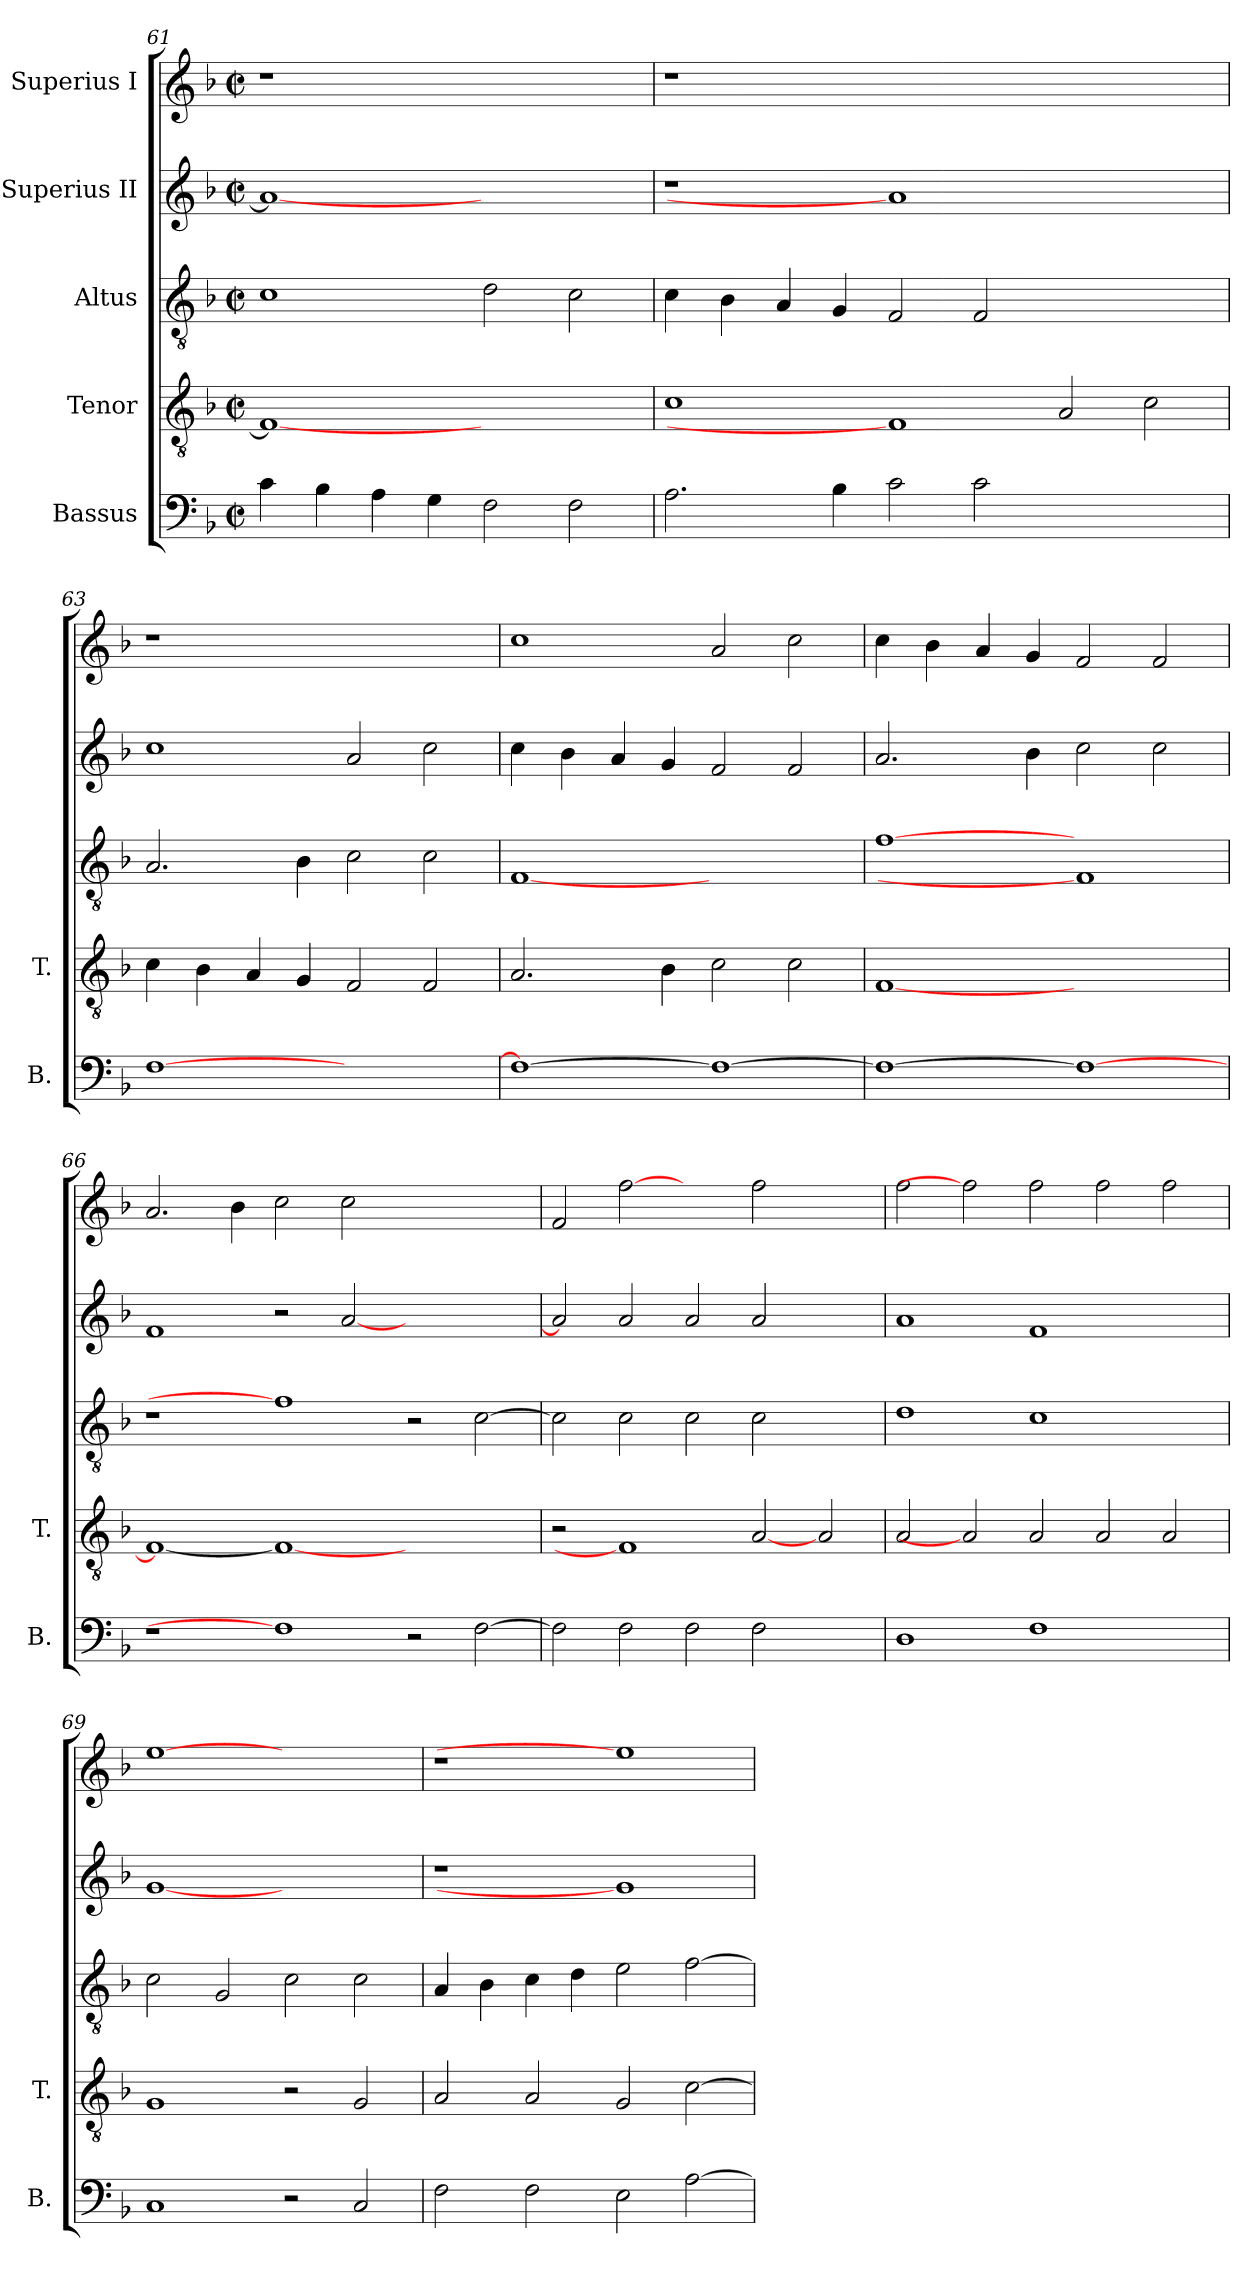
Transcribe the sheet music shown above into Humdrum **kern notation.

**kern	**kern	**kern	**kern	**kern
*part5	*part4	*part3	*part2	*part1
*staff5	*staff4	*staff3	*staff2	*staff1
*I"Bassus	*I"Tenor	*I"Altus	*I"Superius II	*I"Superius I
*I'B.	*I'T.	*	*	*
*clefF4	*clefGv2	*clefGv2	*clefG2	*clefG2
*	*ITrd7c12	*ITrd7c12	*	*
*k[b-]	*k[b-]	*k[b-]	*k[b-]	*k[b-]
*F:	*F:	*F:	*F:	*F:
*M2/2	*M2/2	*M2/2	*M2/2	*M2/2
*met(c|)	*met(c|)	*met(c|)	*met(c|)	*met(c|)
=61	=61	=61	=61	=61
!	!	!	!	!LO:N:vis=1
4ci\	1FFi_<	1Ci	1ai_<	1r
4B-i\	.	.	.	.
4Ai\	.	.	.	.
4Gi\	.	.	.	.
2Fi\	1ryy	2Di\	1ryy	1ryy
2Fi\	.	2Ci\	.	.
=62	=62	=62	=62	=62
!	!	!	!LO:N:vis=1	!LO:N:vis=1
2.Ai\	1Ci	4Ci\	1r	1r
.	.	4BB-i\	.	.
.	.	4AAi/	.	.
4B-i\	.	4GGi/	.	.
2ci\	1FFi]	2FFi/	1ai]	0ryy
2ci\	.	2FFi/	.	.
1ryy	2AAi/	1ryy	1ryy	.
.	2Ci\	.	.	.
!!LO:PB:g=z
=63	=63	=63	=63	=63
!	!	!	!	!LO:N:vis=1
[>1Fi	4Ci\	2.AAi/	1cci	1r
.	4BB-i\	.	.	.
.	4AAi/	.	.	.
.	4GGi/	4BB-i\	.	.
1ryy	2FFi/	2Ci\	2ai/	1ryy
.	2FFi/	2Ci\	2cci\	.
=64	=64	=64	=64	=64
1Fi_>	2.AAi/	[1FFi	4cci\	1cci
.	.	.	4b-i\	.
.	.	.	4ai/	.
.	4BB-i\	.	4gi/	.
1Fi_	2Ci\	1ryy	2fi/	2ai/
.	2Ci\	.	2fi/	2cci\
=65	=65	=65	=65	=65
1Fi_>	[<1FFi	[1Fi	2.ai/	4cci\
.	.	.	.	4b-i\
.	.	.	.	4ai/
.	.	.	4b-i\	4gi/
1Fi_	1ryy	1FFi]	2cci\	2fi/
.	.	.	2cci\	2fi/
=66	=66	=66	=66	=66
1r	1FFi_<	1r	1fi	2.ai/
.	.	.	.	4b-i\
1Fi]	1FFi_	1Fi]	2r	2cci\
.	.	.	[<2ai/	2cci\
2r	1ryy	2r	1ryy	1ryy
[>2Fi\	.	[>2Ci\	.	.
=67	=67	=67	=67	=67
2Fi\]	2r	2Ci\]	2ai/]	2fi/
2Fi\	1FFi]	2Ci\	2ai/	[2ffi
2Fi\	.	2Ci\	2ai/	2ryy
2Fi\	[2AAi	2Ci\	2ai/	2ffi\
2ryy	2AAi/	2ryy	2ryy	2ryy
!!LO:LB:g=z
=68	=68	=68	=68	=68
1Di	2AAi/	1Di	1ai	2ffi\
.	2AAi]	.	.	2ffi]
1Fi	2AAi/	1Ci	1fi	2ffi\
.	2AAi/	.	.	2ffi\
2ryy	2AAi/	2ryy	2ryy	2ffi\
=69	=69	=69	=69	=69
1Ci	1GGi	2Ci\	[1gi	[1eei
.	.	2GGi/	.	.
2r	2r	2Ci\	1ryy	1ryy
2Ci/	2GGi/	2Ci\	.	.
=70	=70	=70	=70	=70
!	!	!	!LO:N:vis=1	!LO:N:vis=1
2Fi\	2AAi/	4AAi/	1r	1r
.	.	4BB-i\	.	.
2Fi\	2AAi/	4Ci\	.	.
.	.	4Di\	.	.
2Ei\	2GGi/	2Ei\	1gi]	1eei]
[>2Ai\	[>2Ci\	[>2Fi\	.	.
=	=	=	=	=
*-	*-	*-	*-	*-
